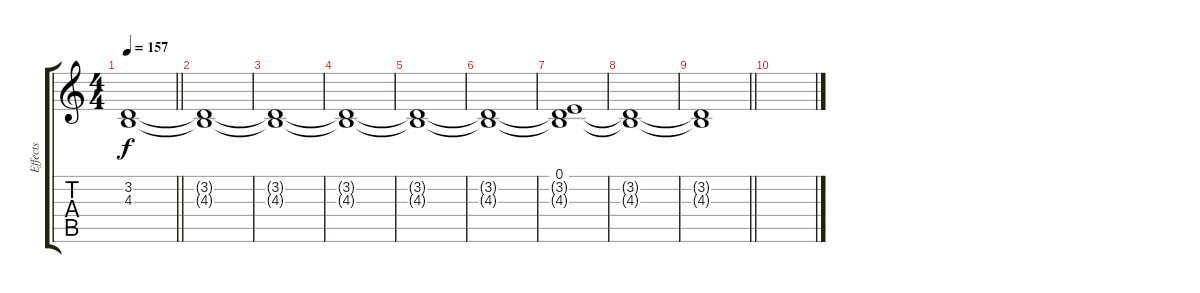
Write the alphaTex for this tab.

\track ("Effects" "Effects") {instrument applause}
\staff {score tabs}
\tuning (E4 B3 G3 D3 A2 E2) {hide}
\ts (4 4)
\tempo 157
\clef g2
\barLineRight lightlight
\ks c
(3.2{t} 4.3{t}).1{dy f volume 3} |
\section ("" "")
(3.2{t} 4.3{t}).1 |
(3.2{t} 4.3{t}).1 |
(3.2{t} 4.3{t}).1 |
(3.2{t} 4.3{t}).1 |
(3.2{t} 4.3{t}).1 |
(0.1 3.2{t} 4.3{t}).1{volume 0} |
(3.2{t} 4.3{t}).1 |
\barLineRight lightlight
(3.2{t} 4.3{t}).1 |
\section ("" "")
